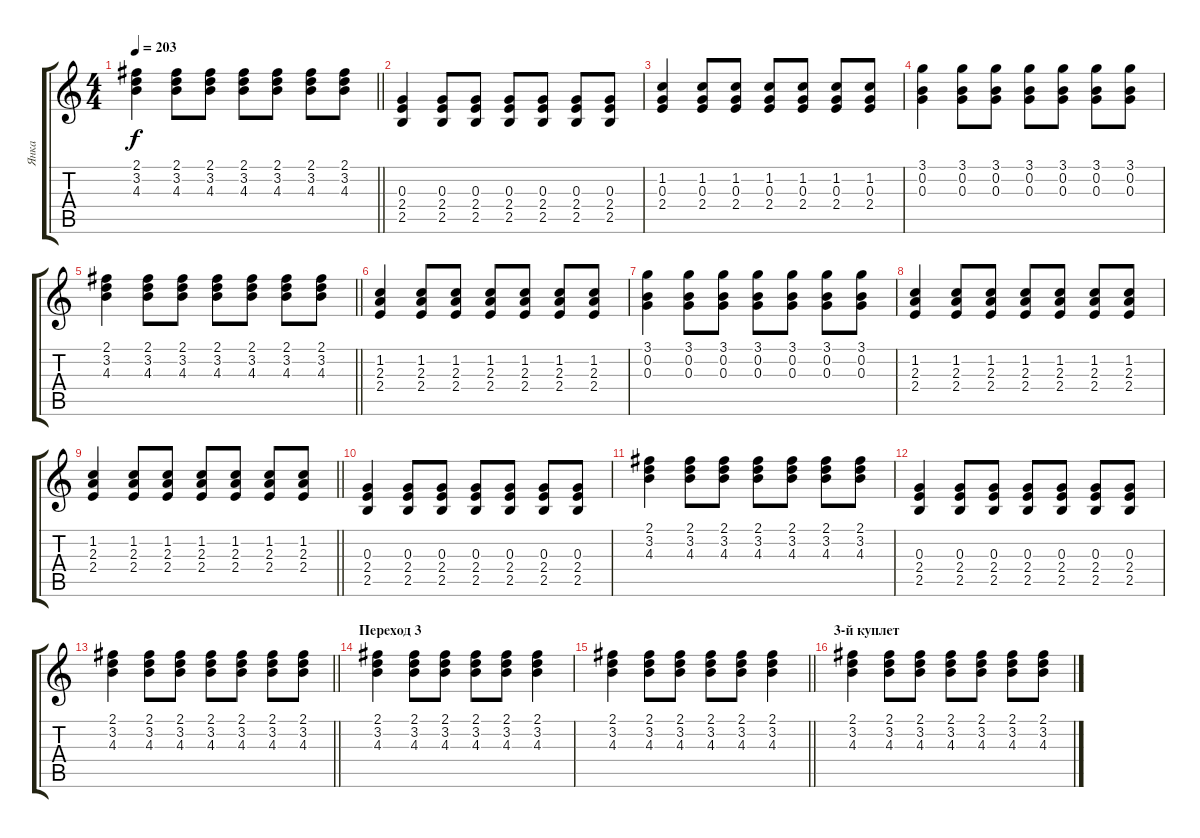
\track ("Янка" "Янка") {instrument electricguitarclean}
\staff {score tabs}
\tuning (E4 B3 G3 D3 A2 E2) {hide}
\ts (4 4)
\tempo 203
\clef g2
\barLineRight lightlight
\ks c
(2.1 3.2 4.3).4{dy f} (2.1 3.2 4.3).8 (2.1 3.2 4.3).8 (2.1 3.2 4.3).8 (2.1 3.2 4.3).8 (2.1 3.2 4.3).8 (2.1 3.2 4.3).8 |
(0.3 2.4 2.5).4 (0.3 2.4 2.5).8 (0.3 2.4 2.5).8 (0.3 2.4 2.5).8 (0.3 2.4 2.5).8 (0.3 2.4 2.5).8 (0.3 2.4 2.5).8 |
(1.2 0.3 2.4).4 (1.2 0.3 2.4).8 (1.2 0.3 2.4).8 (1.2 0.3 2.4).8 (1.2 0.3 2.4).8 (1.2 0.3 2.4).8 (1.2 0.3 2.4).8 |
(3.1 0.2 0.3).4 (3.1 0.2 0.3).8 (3.1 0.2 0.3).8 (3.1 0.2 0.3).8 (3.1 0.2 0.3).8 (3.1 0.2 0.3).8 (3.1 0.2 0.3).8 |
\barLineRight lightlight
(2.1 3.2 4.3).4 (2.1 3.2 4.3).8 (2.1 3.2 4.3).8 (2.1 3.2 4.3).8 (2.1 3.2 4.3).8 (2.1 3.2 4.3).8 (2.1 3.2 4.3).8 |
(1.2 2.3 2.4).4 (1.2 2.3 2.4).8 (1.2 2.3 2.4).8 (1.2 2.3 2.4).8 (1.2 2.3 2.4).8 (1.2 2.3 2.4).8 (1.2 2.3 2.4).8 |
(3.1 0.2 0.3).4 (3.1 0.2 0.3).8 (3.1 0.2 0.3).8 (3.1 0.2 0.3).8 (3.1 0.2 0.3).8 (3.1 0.2 0.3).8 (3.1 0.2 0.3).8 |
(1.2 2.3 2.4).4 (1.2 2.3 2.4).8 (1.2 2.3 2.4).8 (1.2 2.3 2.4).8 (1.2 2.3 2.4).8 (1.2 2.3 2.4).8 (1.2 2.3 2.4).8 |
\barLineRight lightlight
(1.2 2.3 2.4).4 (1.2 2.3 2.4).8 (1.2 2.3 2.4).8 (1.2 2.3 2.4).8 (1.2 2.3 2.4).8 (1.2 2.3 2.4).8 (1.2 2.3 2.4).8 |
(0.3 2.4 2.5).4 (0.3 2.4 2.5).8 (0.3 2.4 2.5).8 (0.3 2.4 2.5).8 (0.3 2.4 2.5).8 (0.3 2.4 2.5).8 (0.3 2.4 2.5).8 |
(2.1 3.2 4.3).4 (2.1 3.2 4.3).8 (2.1 3.2 4.3).8 (2.1 3.2 4.3).8 (2.1 3.2 4.3).8 (2.1 3.2 4.3).8 (2.1 3.2 4.3).8 |
(0.3 2.4 2.5).4 (0.3 2.4 2.5).8 (0.3 2.4 2.5).8 (0.3 2.4 2.5).8 (0.3 2.4 2.5).8 (0.3 2.4 2.5).8 (0.3 2.4 2.5).8 |
\barLineRight lightlight
(2.1 3.2 4.3).4 (2.1 3.2 4.3).8 (2.1 3.2 4.3).8 (2.1 3.2 4.3).8 (2.1 3.2 4.3).8 (2.1 3.2 4.3).8 (2.1 3.2 4.3).8 |
\section ("" "Переход 3")
(2.1 3.2 4.3).4 (2.1 3.2 4.3).8 (2.1 3.2 4.3).8 (2.1 3.2 4.3).8 (2.1 3.2 4.3).8 (2.1 3.2 4.3).4 |
\barLineRight lightlight
(2.1 3.2 4.3).4 (2.1 3.2 4.3).8 (2.1 3.2 4.3).8 (2.1 3.2 4.3).8 (2.1 3.2 4.3).8 (2.1 3.2 4.3).4 |
\section ("" "3-й куплет")
(2.1 3.2 4.3).4 (2.1 3.2 4.3).8 (2.1 3.2 4.3).8 (2.1 3.2 4.3).8 (2.1 3.2 4.3).8 (2.1 3.2 4.3).8 (2.1 3.2 4.3).8
